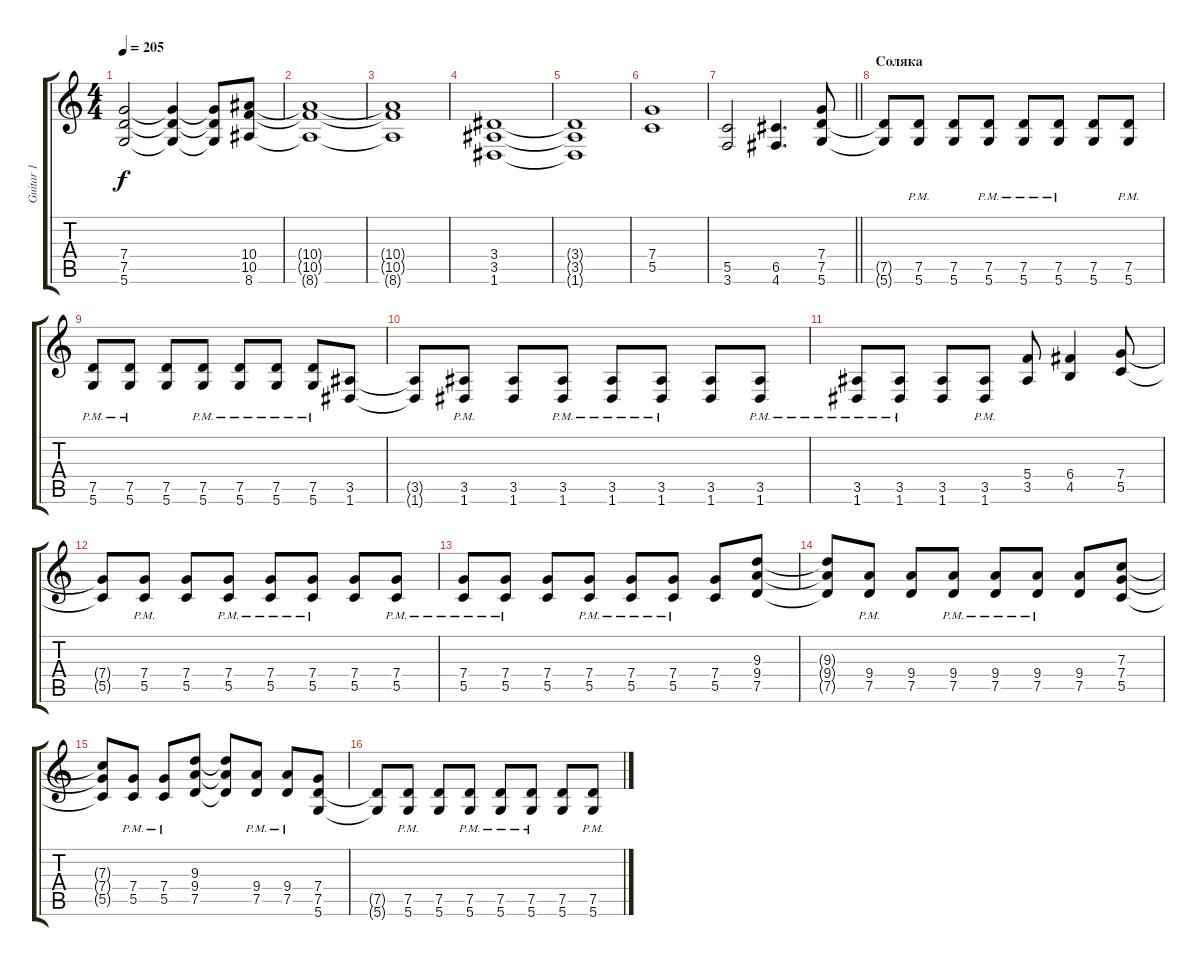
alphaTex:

\track ("Guitar 1" "Guitar 1") {instrument distortionguitar}
\staff {score tabs}
\tuning (D4 A3 F3 C3 G2 D2) {hide}
\ts (4 4)
\tempo 205
\clef g2
\ks c
(7.4{t} 7.5{t} 5.6{t}).2{dy f} (7.4{t} 7.5{t} 5.6{t}).4 (7.4{t} 7.5{t} 5.6{t}).8 (10.4 10.5 8.6).8 |
(10.4{t} 10.5{t} 8.6{t}).1 |
(10.4{t} 10.5{t} 8.6{t}).1 |
(3.4 3.5 1.6).1 |
(3.4{t} 3.5{t} 1.6{t}).1 |
(7.4 5.5).1 |
\barLineRight lightlight
(5.5 3.6).2 (6.5 4.6).4{d} (7.4 7.5 5.6).8 |
\section ("" "Соляка")
(7.5{t} 5.6{t}).8 (7.5{pm} 5.6{pm}).8 (7.5 5.6).8 (7.5{pm} 5.6{pm}).8 (7.5{pm} 5.6{pm}).8 (7.5{pm} 5.6{pm}).8 (7.5 5.6).8 (7.5{pm} 5.6{pm}).8 |
(7.5{pm} 5.6{pm}).8 (7.5{pm} 5.6{pm}).8 (7.5 5.6).8 (7.5{pm} 5.6{pm}).8 (7.5{pm} 5.6{pm}).8 (7.5{pm} 5.6{pm}).8 (7.5{pm} 5.6{pm}).8 (3.5 1.6).8 |
(3.5{t} 1.6{t}).8 (3.5{pm} 1.6{pm}).8 (3.5 1.6).8 (3.5{pm} 1.6{pm}).8 (3.5{pm} 1.6{pm}).8 (3.5{pm} 1.6{pm}).8 (3.5 1.6).8 (3.5{pm} 1.6{pm}).8 |
(3.5{pm} 1.6{pm}).8 (3.5{pm} 1.6{pm}).8 (3.5 1.6).8 (3.5{pm} 1.6{pm}).8 (5.4 3.5).8 (6.4 4.5).4 (7.4 5.5).8 |
(7.4{t} 5.5{t}).8 (7.4{pm} 5.5{pm}).8 (7.4 5.5).8 (7.4{pm} 5.5{pm}).8 (7.4{pm} 5.5{pm}).8 (7.4{pm} 5.5{pm}).8 (7.4 5.5).8 (7.4{pm} 5.5{pm}).8 |
(7.4{pm} 5.5{pm}).8 (7.4{pm} 5.5{pm}).8 (7.4 5.5).8 (7.4{pm} 5.5{pm}).8 (7.4{pm} 5.5{pm}).8 (7.4{pm} 5.5{pm}).8 (7.4 5.5).8 (9.3 9.4 7.5).8 |
(9.3{t} 9.4{t} 7.5{t}).8 (9.4{pm} 7.5{pm}).8 (9.4 7.5).8 (9.4{pm} 7.5{pm}).8 (9.4{pm} 7.5{pm}).8 (9.4{pm} 7.5{pm}).8 (9.4 7.5).8 (7.3 7.4 5.5).8 |
(7.3{t} 7.4{t} 5.5{t}).8 (7.4{pm} 5.5{pm}).8 (7.4{pm} 5.5{pm}).8 (9.3 9.4 7.5).8 (9.3{t} 9.4{t} 7.5{t}).8 (9.4{pm} 7.5{pm}).8 (9.4{pm} 7.5{pm}).8 (7.4 7.5 5.6).8 |
(7.5{t} 5.6{t}).8 (7.5{pm} 5.6{pm}).8 (7.5 5.6).8 (7.5{pm} 5.6{pm}).8 (7.5{pm} 5.6{pm}).8 (7.5{pm} 5.6{pm}).8 (7.5 5.6).8 (7.5{pm} 5.6{pm}).8
